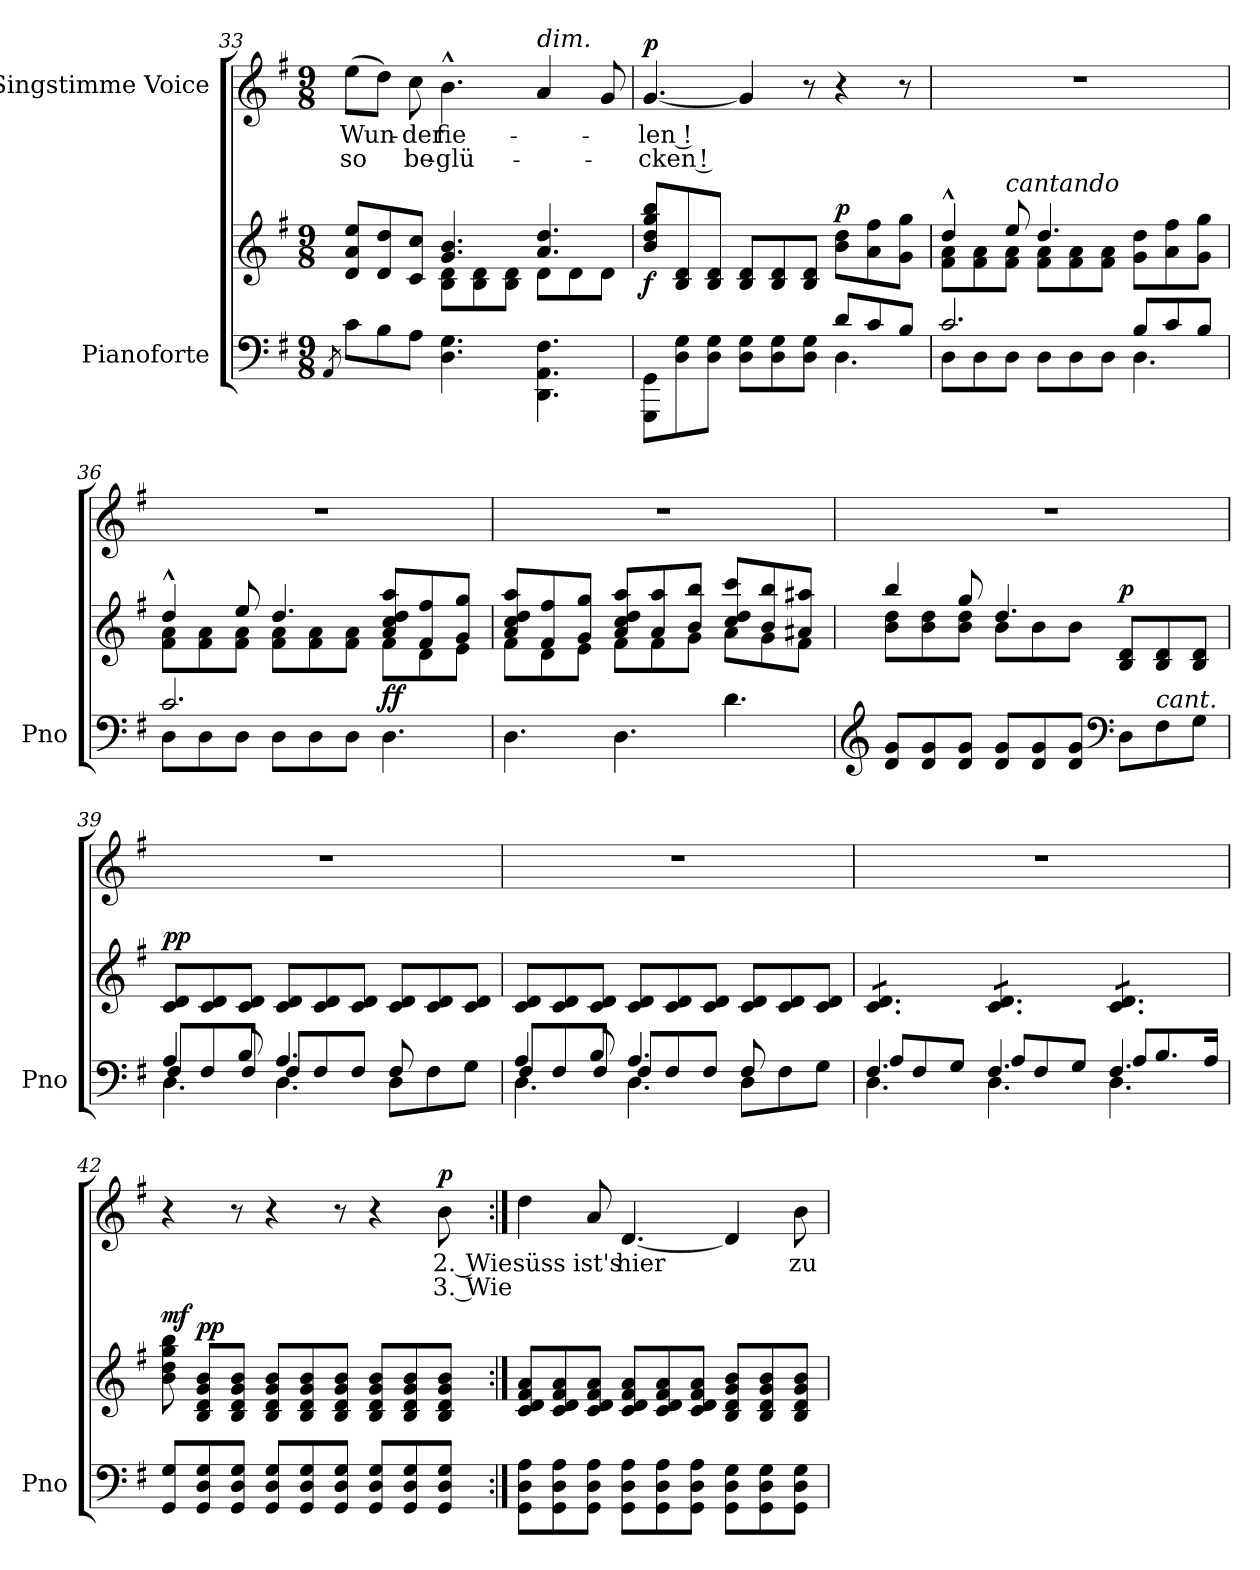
**kern	**kern	**dynam	**kern	**text	**text	**dynam
*part2	*part2	*part2	*part1	*part1	*part1	*part1
*staff3	*staff2	*staff2/3	*staff1	*staff1	*staff1	*staff1
*I"Pianoforte	*	*	*I"Singstimme Voice	*	*	*
*I'Pno	*	*	*	*	*	*
*clefF4	*clefG2	*	*clefG2	*	*	*
*k[f#]	*k[f#]	*	*k[f#]	*	*	*
*M9/8	*M9/8	*	*M9/8	*	*	*
=33	=33	=33	=33	=33	=33	=33
8qAA/	.	.	.	.	.	.
*	*^	*	*	*	*	*
8c\L	8d/ 8a/ 8ee/L	4.ryy	.	(8ee\L	Wun-	so	.
8B\	8d/ 8dd/	.	.	8dd\J)	.	.	.
8A\J	8c/ 8cc/J	.	.	8cc\	-der	be-	.
4.D\ 4.G\	4.g/ 4.b/	8B\ 8d\L	.	4.b^^\	fie-	-glü-	.
.	.	8B\ 8d\	.	.	.	.	.
.	.	8B\ 8d\J	.	.	.	.	.
!	!	!	!	!LO:TX:a:i:t=dim.	!	!	!
4.DD\ 4.AA\ 4.F#\	4.a/ 4.dd/	8d\L	.	4a/	.	.	.
.	.	8d\	.	.	.	.	.
.	.	8d\J	.	8g/	.	.	.
=34	=34	=34	=34	=34	=34	=34	=34
*^	*	*	*	*	*	*	*
!	!	!	!	!LO:DY:b	!	!	!	!LO:DY:a
*	*	*v	*v	*	*	*	*	*
8GGG\ 8GG\L	2.ryy	8b/ 8dd/ 8gg/ 8bb/L	f	[4.g/	-len !	-cken !	p
8D\ 8G\	.	8B/ 8d/	.	.	.	.	.
8D\ 8G\J	.	8B/ 8d/J	.	.	.	.	.
8D\ 8G\L	.	8B/ 8d/L	.	4g/]	.	.	.
8D\ 8G\	.	8B/ 8d/	.	.	.	.	.
8D\ 8G\J	.	8B/ 8d/J	.	8r	.	.	.
!	!	!	!LO:DY:a	!	!	!	!
8d/L	4.D\	8b\ 8dd\L	p	4r	.	.	.
8c/	.	8a\ 8ff#\	.	.	.	.	.
8B/J	.	8g\ 8gg\J	.	8r	.	.	.
=35	=35	=35	=35	=35	=35	=35	=35
*	*	*^	*	*	*	*	*
2.c/	8D\L	4dd^^/	8f#\ 8a\L	.	8%9r	.	.	.
.	8D\	.	8f#\ 8a\	.	.	.	.	.
!	!	!LO:TX:i:t=cantando	!	!	!	!	!	!
.	8D\J	8ee/	8f#\ 8a\J	.	.	.	.	.
.	8D\L	4.dd/	8f#\ 8a\L	.	.	.	.	.
.	8D\	.	8f#\ 8a\	.	.	.	.	.
.	8D\J	.	8f#\ 8a\J	.	.	.	.	.
8B/L	4.D\	8g\ 8dd\L	4.ryy	.	.	.	.	.
8c/	.	8a\ 8ff#\	.	.	.	.	.	.
8B/J	.	8g\ 8gg\J	.	.	.	.	.	.
=36	=36	=36	=36	=36	=36	=36	=36	=36
2.c/	8D\L	4dd^^/	8f#\ 8a\L	.	8%9r	.	.	.
.	8D\	.	8f#\ 8a\	.	.	.	.	.
.	8D\J	8ee/	8f#\ 8a\J	.	.	.	.	.
.	8D\L	4.dd/	8f#\ 8a\L	.	.	.	.	.
.	8D\	.	8f#\ 8a\	.	.	.	.	.
.	8D\J	.	8f#\ 8a\J	.	.	.	.	.
!	!	!	!	!LO:DY:a=2	!	!	!	!
!	!	!	!	!LO:DY:n=1:a	!	!	!	!
4.D\	4.ryy	8a/ 8cc/ 8dd/ 8aa/L	8f#\L	f f	.	.	.	.
.	.	8f#/ 8ff#/	8d\	.	.	.	.	.
.	.	8g/ 8gg/J	8e\J	.	.	.	.	.
*v	*v	*	*	*	*	*	*	*
=37	=37	=37	=37	=37	=37	=37	=37
4.D\	8a/ 8cc/ 8dd/ 8aa/L	8f#\L	.	8%9r	.	.	.
.	8f#/ 8ff#/	8d\	.	.	.	.	.
.	8g/ 8gg/J	8e\J	.	.	.	.	.
4.D\	8a/ 8cc/ 8dd/ 8aa/L	8f#\L	.	.	.	.	.
.	8a/ 8aa/	8f#\	.	.	.	.	.
.	8b/ 8bb/J	8g\J	.	.	.	.	.
4.d\	8cc/ 8dd/ 8ccc/L	8a\L	.	.	.	.	.
.	8b/ 8bb/	8g\	.	.	.	.	.
.	8a#X/ 8aa#X/J	8f#\J	.	.	.	.	.
=38	=38	=38	=38	=38	=38	=38	=38
*clefG2	*	*	*	*	*	*	*
8d/ 8g/L	4bb/	8b\ 8dd\L	.	8%9r	.	.	.
8d/ 8g/	.	8b\ 8dd\	.	.	.	.	.
8d/ 8g/J	8gg/	8b\ 8dd\J	.	.	.	.	.
8d/ 8g/L	4.dd/	8b\L	.	.	.	.	.
8d/ 8g/	.	8b\	.	.	.	.	.
8d/ 8g/J	.	8b\J	.	.	.	.	.
*clefF4	*	*	*	*	*	*	*
!	!	!	!LO:DY:a	!	!	!	!
8D\L	8B/ 8d/L	4.ryy	p	.	.	.	.
!LO:TX:i:t=cant.	!	!	!	!	!	!	!
8F#\	8B/ 8d/	.	.	.	.	.	.
8G\J	8B/ 8d/J	.	.	.	.	.	.
*	*v	*v	*	*	*	*	*
=39	=39	=39	=39	=39	=39	=39
*^	*	*	*	*	*	*
*	*^	*	*	*	*	*	*
!	!	!	!	!LO:DY:a	!	!	!	!
4A/	4.D\	8F#/L	8c/ 8d/L	pp	8%9r	.	.	.
.	.	8F#/	8c/ 8d/	.	.	.	.	.
8B/	.	8F#/J	8c/ 8d/J	.	.	.	.	.
4.A/	4.D\	8F#/L	8c/ 8d/L	.	.	.	.	.
.	.	8F#/	8c/ 8d/	.	.	.	.	.
.	.	8F#/J	8c/ 8d/J	.	.	.	.	.
8D\L	4.ryy	8F#/	8c/ 8d/L	.	.	.	.	.
8F#\	.	4ryy	8c/ 8d/	.	.	.	.	.
8G\J	.	.	8c/ 8d/J	.	.	.	.	.
=40	=40	=40	=40	=40	=40	=40	=40	=40
4A/	4.D\	8F#/L	8c/ 8d/L	.	8%9r	.	.	.
.	.	8F#/	8c/ 8d/	.	.	.	.	.
8B/	.	8F#/J	8c/ 8d/J	.	.	.	.	.
4.A/	4.D\	8F#/L	8c/ 8d/L	.	.	.	.	.
.	.	8F#/	8c/ 8d/	.	.	.	.	.
.	.	8F#/J	8c/ 8d/J	.	.	.	.	.
8D\L	4.ryy	8F#/	8c/ 8d/L	.	.	.	.	.
8F#\	.	4ryy	8c/ 8d/	.	.	.	.	.
8G\J	.	.	8c/ 8d/J	.	.	.	.	.
=41	=41	=41	=41	=41	=41	=41	=41	=41
*	*	*	*tremolo	*	*	*	*	*
4.F#/	4.D\	8A/L	8c/ 8d/L	.	8%9r	.	.	.
.	.	8F#/	8c/ 8d/	.	.	.	.	.
.	.	8G/J	8c/ 8d/J	.	.	.	.	.
4.F#/	4.D\	8A/L	8c/ 8d/L	.	.	.	.	.
.	.	8F#/	8c/ 8d/	.	.	.	.	.
.	.	8G/J	8c/ 8d/J	.	.	.	.	.
4.F#/	4.D\	8A/L	8c/ 8d/L	.	.	.	.	.
.	.	8.B/	8c/ 8d/	.	.	.	.	.
.	.	.	8c/ 8d/J	.	.	.	.	.
*	*	*	*Xtremolo	*	*	*	*	*
.	.	16A/Jk	.	.	.	.	.	.
=42	=42	=42	=42	=42	=42	=42	=42	=42
!	!	!	!	!LO:DY:a	!	!	!	!
*v	*v	*v	*	*	*	*	*	*
8GG/ 8G/L	8b\ 8dd\ 8gg\ 8bb\	mf	4r	.	.	.
!	!	!LO:DY:a	!	!	!	!
8GG/ 8D/ 8G/	8B/ 8d/ 8g/ 8b/L	pp	.	.	.	.
8GG/ 8D/ 8G/J	8B/ 8d/ 8g/ 8b/J	.	8r	.	.	.
8GG/ 8D/ 8G/L	8B/ 8d/ 8g/ 8b/L	.	4r	.	.	.
8GG/ 8D/ 8G/	8B/ 8d/ 8g/ 8b/	.	.	.	.	.
8GG/ 8D/ 8G/J	8B/ 8d/ 8g/ 8b/J	.	8r	.	.	.
8GG/ 8D/ 8G/L	8B/ 8d/ 8g/ 8b/L	.	4r	.	.	.
8GG/ 8D/ 8G/	8B/ 8d/ 8g/ 8b/	.	.	.	.	.
!	!	!	!	!	!	!LO:DY:a
8GG/ 8D/ 8G/J	8B/ 8d/ 8g/ 8b/J	.	8b\	2. Wie	3. Wie	p
=43:|!	=43:|!	=43:|!	=43:|!	=43:|!	=43:|!	=43:|!
8GG\ 8D\ 8A\L	8c/ 8d/ 8f#/ 8a/L	.	4dd\	süss	.	.
8GG\ 8D\ 8A\	8c/ 8d/ 8f#/ 8a/	.	.	.	.	.
8GG\ 8D\ 8A\J	8c/ 8d/ 8f#/ 8a/J	.	8a/	ist's	.	.
8GG\ 8D\ 8A\L	8c/ 8d/ 8f#/ 8a/L	.	[4.d/	hier	.	.
8GG\ 8D\ 8A\	8c/ 8d/ 8f#/ 8a/	.	.	.	.	.
8GG\ 8D\ 8A\J	8c/ 8d/ 8f#/ 8a/J	.	.	.	.	.
8GG\ 8D\ 8G\L	8B/ 8d/ 8g/ 8b/L	.	4d/]	.	.	.
8GG\ 8D\ 8G\	8B/ 8d/ 8g/ 8b/	.	.	.	.	.
8GG\ 8D\ 8G\J	8B/ 8d/ 8g/ 8b/J	.	8b\	zu	.	.
=	=	=	=	=	=	=
*-	*-	*-	*-	*-	*-	*-
